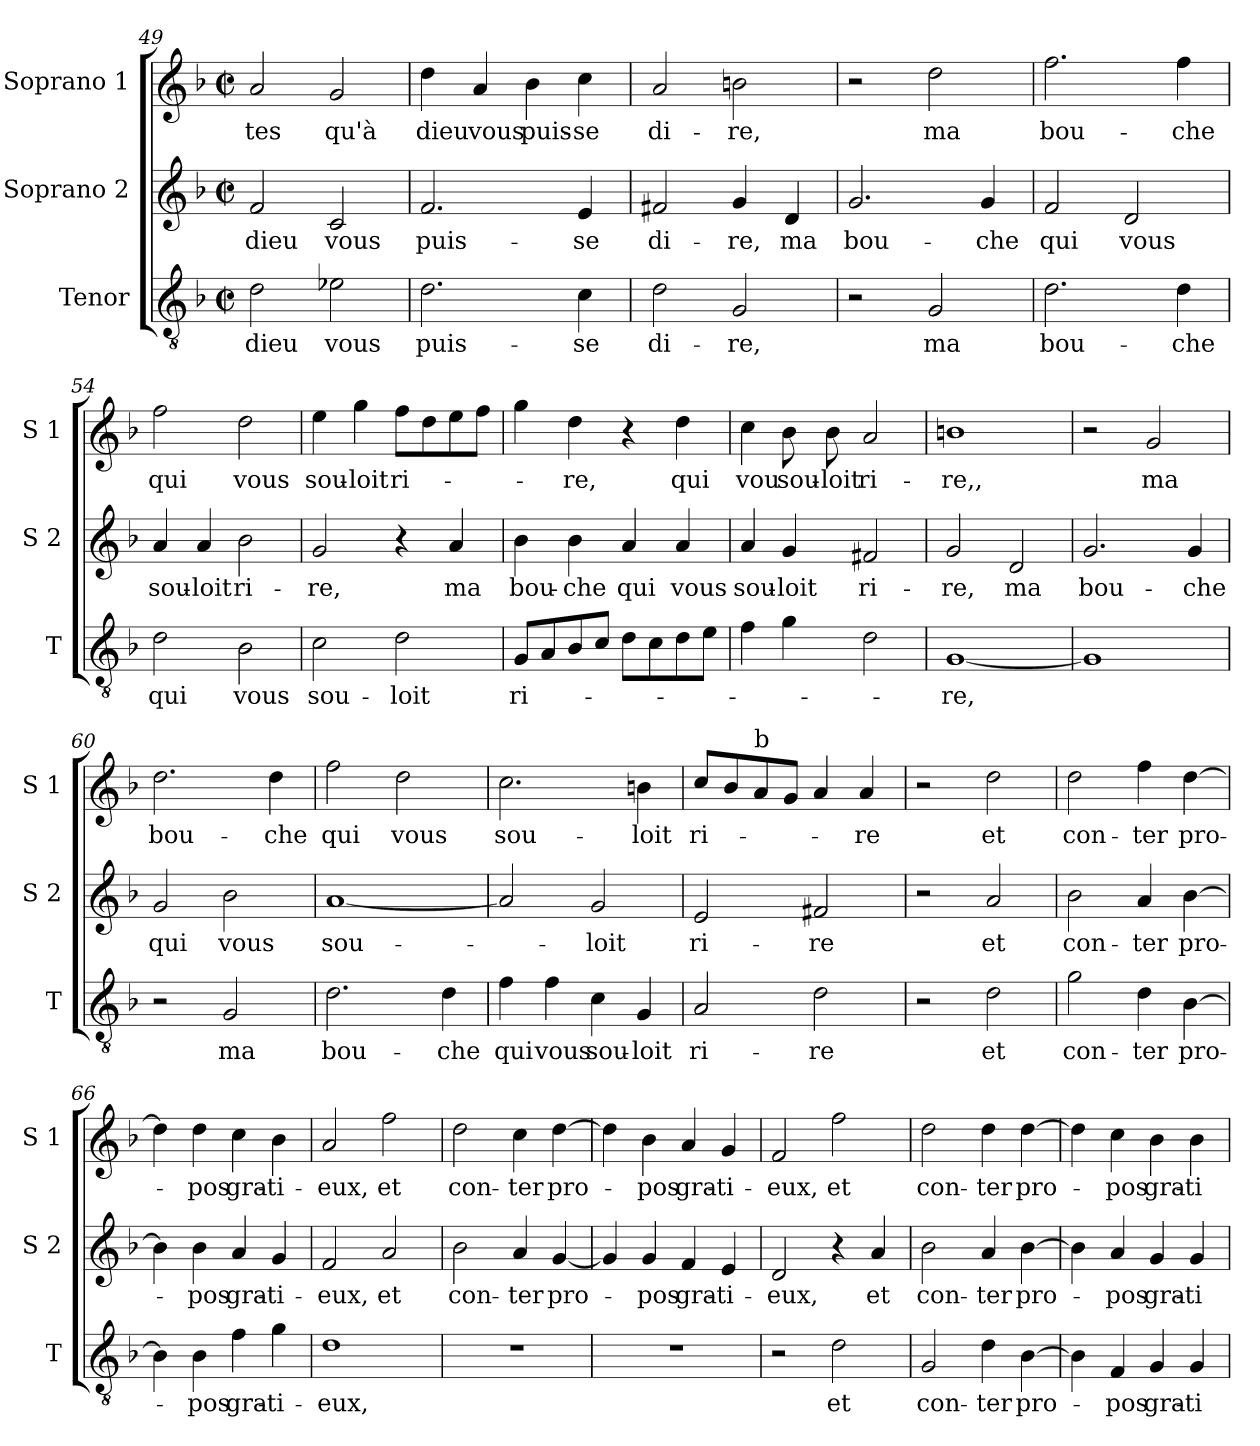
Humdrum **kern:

**kern	**text	**kern	**text	**kern	**text
*part3	*part3	*part2	*part2	*part1	*part1
*staff3	*staff3	*staff2	*staff2	*staff1	*staff1
*I"Tenor	*	*I"Soprano 2	*	*I"Soprano 1	*
*I'T	*	*I'S 2	*	*I'S 1	*
*clefGv2	*	*clefG2	*	*clefG2	*
*k[b-]	*	*k[b-]	*	*k[b-]	*
*F:	*	*F:	*	*F:	*
*M2/2	*	*M2/2	*	*M2/2	*
*met(c|)	*	*met(c|)	*	*met(c|)	*
=49	=49	=49	=49	=49	=49
!	!LO:LY:b	!	!LO:LY:b	!	!LO:LY:b
2d\	dieu	2f/	dieu	2a/	-tes
!	!LO:LY:b	!	!LO:LY:b	!	!LO:LY:b
2e-X\	vous	2c/	vous	2g/	qu'à
=50	=50	=50	=50	=50	=50
!	!LO:LY:b	!	!LO:LY:b	!	!LO:LY:b
2.d\	puis-	2.f/	puis-	4dd\	dieu
!	!	!	!	!	!LO:LY:b
.	.	.	.	4a/	vous
!	!	!	!	!	!LO:LY:b
.	.	.	.	4b-\	puis-
!	!LO:LY:b	!	!LO:LY:b	!	!LO:LY:b
4c\	-se	4e/	-se	4cc\	-se
=51	=51	=51	=51	=51	=51
!	!LO:LY:b	!	!LO:LY:b	!	!LO:LY:b
2d\	di-	2f#X/	di-	2a/	di-
!	!LO:LY:b	!	!LO:LY:b	!	!LO:LY:b
2G/	-re,	4g/	-re,	2bn\	-re,
!	!	!	!LO:LY:b	!	!
.	.	4d/	ma	.	.
=52	=52	=52	=52	=52	=52
!	!	!	!LO:LY:b	!	!
2r	.	2.g/	bou-	2r	.
!	!LO:LY:b	!	!	!	!LO:LY:b
2G/	ma	.	.	2dd\	ma
!	!	!	!LO:LY:b	!	!
.	.	4g/	-che	.	.
!!LO:LB:g=z
=53	=53	=53	=53	=53	=53
!	!LO:LY:b	!	!LO:LY:b	!	!LO:LY:b
2.d\	bou-	2f/	qui	2.ff\	bou-
!	!	!	!LO:LY:b	!	!
.	.	2d/	vous	.	.
!	!LO:LY:b	!	!	!	!LO:LY:b
4d\	-che	.	.	4ff\	-che
=54	=54	=54	=54	=54	=54
!	!LO:LY:b	!	!LO:LY:b	!	!LO:LY:b
2d\	qui	4a/	sou-	2ff\	qui
!	!	!	!LO:LY:b	!	!
.	.	4a/	-loit	.	.
!	!LO:LY:b	!	!LO:LY:b	!	!LO:LY:b
2B-\	vous	2b-\	ri-	2dd\	vous
=55	=55	=55	=55	=55	=55
!	!LO:LY:b	!	!LO:LY:b	!	!LO:LY:b
2c\	sou-	2g/	-re,	4ee\	sou-
!	!	!	!	!	!LO:LY:b
.	.	.	.	4gg\	-loit
!	!LO:LY:b	!	!	!	!LO:LY:b
2d\	-loit	4r	.	8ff\L	ri-
.	.	.	.	8dd\	.
!	!	!	!LO:LY:b	!	!
.	.	4a/	ma	8ee\	.
.	.	.	.	8ff\J	.
=56	=56	=56	=56	=56	=56
!	!LO:LY:b	!	!LO:LY:b	!	!
8G/L	ri-	4b-\	bou-	4gg\	.
8A/	.	.	.	.	.
!	!	!	!LO:LY:b	!	!LO:LY:b
8B-/	.	4b-\	-che	4dd\	-re,
8c/J	.	.	.	.	.
!	!	!	!LO:LY:b	!	!
8d\L	.	4a/	qui	4r	.
8c\	.	.	.	.	.
!	!	!	!LO:LY:b	!	!LO:LY:b
8d\	.	4a/	vous	4dd\	qui
8e\J	.	.	.	.	.
=57	=57	=57	=57	=57	=57
!	!	!	!LO:LY:b	!	!LO:LY:b
4f\	.	4a/	sou-	4cc\	vou
!	!	!	!LO:LY:b	!	!LO:LY:b
4g\	.	4g/	-loit	8b-\	sou-
!	!	!	!	!	!LO:LY:b
.	.	.	.	8b-\	-loit
!	!	!	!LO:LY:b	!	!LO:LY:b
2d\	.	2f#X/	ri-	2a/	ri-
=58	=58	=58	=58	=58	=58
!	!LO:LY:b	!	!LO:LY:b	!	!LO:LY:b
[1G	-re,	2g/	-re,	1bn	-re,,
!	!	!	!LO:LY:b	!	!
.	.	2d/	ma	.	.
!!LO:LB:g=z
=59	=59	=59	=59	=59	=59
!	!	!	!LO:LY:b	!	!
1G]	.	2.g/	bou-	2r	.
!	!	!	!	!	!LO:LY:b
.	.	.	.	2g/	ma
!	!	!	!LO:LY:b	!	!
.	.	4g/	-che	.	.
=60	=60	=60	=60	=60	=60
!	!	!	!LO:LY:b	!	!LO:LY:b
2r	.	2g/	qui	2.dd\	bou-
!	!LO:LY:b	!	!LO:LY:b	!	!
2G/	ma	2b-\	vous	.	.
!	!	!	!	!	!LO:LY:b
.	.	.	.	4dd\	-che
=61	=61	=61	=61	=61	=61
!	!LO:LY:b	!	!LO:LY:b	!	!LO:LY:b
2.d\	bou-	[1a	sou-	2ff\	qui
!	!	!	!	!	!LO:LY:b
.	.	.	.	2dd\	vous
!	!LO:LY:b	!	!	!	!
4d\	-che	.	.	.	.
=62	=62	=62	=62	=62	=62
!	!LO:LY:b	!	!	!	!LO:LY:b
4f\	qui	2a/]	.	2.cc\	sou-
!	!LO:LY:b	!	!	!	!
4f\	vous	.	.	.	.
!	!LO:LY:b	!	!LO:LY:b	!	!
4c\	sou-	2g/	-loit	.	.
!	!LO:LY:b	!	!	!	!LO:LY:b
4G/	-loit	.	.	4bn\	-loit
=63	=63	=63	=63	=63	=63
!	!LO:LY:b	!	!LO:LY:b	!	!LO:LY:b
2A/	ri-	2e/	ri-	8cc/L	ri-
.	.	.	.	8b-/	.
!	!	!	!	!LO:TX:a:t=b	!
.	.	.	.	8a/	.
.	.	.	.	8g/J	.
!	!LO:LY:b	!	!LO:LY:b	!	!
2d\	-re	2f#X/	-re	4a/	.
!	!	!	!	!	!LO:LY:b
.	.	.	.	4a/	-re
=64	=64	=64	=64	=64	=64
2r	.	2r	.	2r	.
!	!LO:LY:b	!	!LO:LY:b	!	!LO:LY:b
2d\	et	2a/	et	2dd\	et
!!LO:LB:g=z
=65	=65	=65	=65	=65	=65
!	!LO:LY:b	!	!LO:LY:b	!	!LO:LY:b
2g\	con-	2b-\	con-	2dd\	con-
!	!LO:LY:b	!	!LO:LY:b	!	!LO:LY:b
4d\	-ter	4a/	-ter	4ff\	-ter
!	!LO:LY:b	!	!LO:LY:b	!	!LO:LY:b
[4B-\	pro-	[4b-\	pro-	[4dd\	pro-
=66	=66	=66	=66	=66	=66
4B-\]	.	4b-\]	.	4dd\]	.
!	!LO:LY:b	!	!LO:LY:b	!	!LO:LY:b
4B-\	-pos	4b-\	-pos	4dd\	-pos
!	!LO:LY:b	!	!LO:LY:b	!	!LO:LY:b
4f\	gra-	4a/	gra-	4cc\	gra-
!	!LO:LY:b	!	!LO:LY:b	!	!LO:LY:b
4g\	-ti-	4g/	-ti-	4b-\	-ti-
=67	=67	=67	=67	=67	=67
!	!LO:LY:b	!	!LO:LY:b	!	!LO:LY:b
1d	-eux,	2f/	-eux,	2a/	-eux,
!	!	!	!LO:LY:b	!	!LO:LY:b
.	.	2a/	et	2ff\	et
=68	=68	=68	=68	=68	=68
!	!	!	!LO:LY:b	!	!LO:LY:b
1r	.	2b-\	con-	2dd\	con-
!	!	!	!LO:LY:b	!	!LO:LY:b
.	.	4a/	-ter	4cc\	-ter
!	!	!	!LO:LY:b	!	!LO:LY:b
.	.	[4g/	pro-	[4dd\	pro-
=69	=69	=69	=69	=69	=69
1r	.	4g/]	.	4dd\]	.
!	!	!	!LO:LY:b	!	!LO:LY:b
.	.	4g/	-pos	4b-\	-pos
!	!	!	!LO:LY:b	!	!LO:LY:b
.	.	4f/	gra-	4a/	gra-
!	!	!	!LO:LY:b	!	!LO:LY:b
.	.	4e/	-ti-	4g/	-ti-
=70	=70	=70	=70	=70	=70
!	!	!	!LO:LY:b	!	!LO:LY:b
2r	.	2d/	-eux,	2f/	-eux,
!	!LO:LY:b	!	!	!	!LO:LY:b
2d\	et	4r	.	2ff\	et
!	!	!	!LO:LY:b	!	!
.	.	4a/	et	.	.
!!LO:PB:g=z
=71	=71	=71	=71	=71	=71
!	!LO:LY:b	!	!LO:LY:b	!	!LO:LY:b
2G/	con-	2b-\	con-	2dd\	con-
!	!LO:LY:b	!	!LO:LY:b	!	!LO:LY:b
4d\	-ter	4a/	-ter	4dd\	-ter
!	!LO:LY:b	!	!LO:LY:b	!	!LO:LY:b
[4B-\	pro-	[4b-\	pro-	[4dd\	pro-
=72	=72	=72	=72	=72	=72
4B-\]	.	4b-\]	.	4dd\]	.
!	!LO:LY:b	!	!LO:LY:b	!	!LO:LY:b
4F/	-pos	4a/	-pos	4cc\	-pos
!	!LO:LY:b	!	!LO:LY:b	!	!LO:LY:b
4G/	gra-	4g/	gra-	4b-\	gra-
!	!LO:LY:b	!	!LO:LY:b	!	!LO:LY:b
4G/	-ti-	4g/	-ti-	4b-\	-ti-
=	=	=	=	=	=
*-	*-	*-	*-	*-	*-
